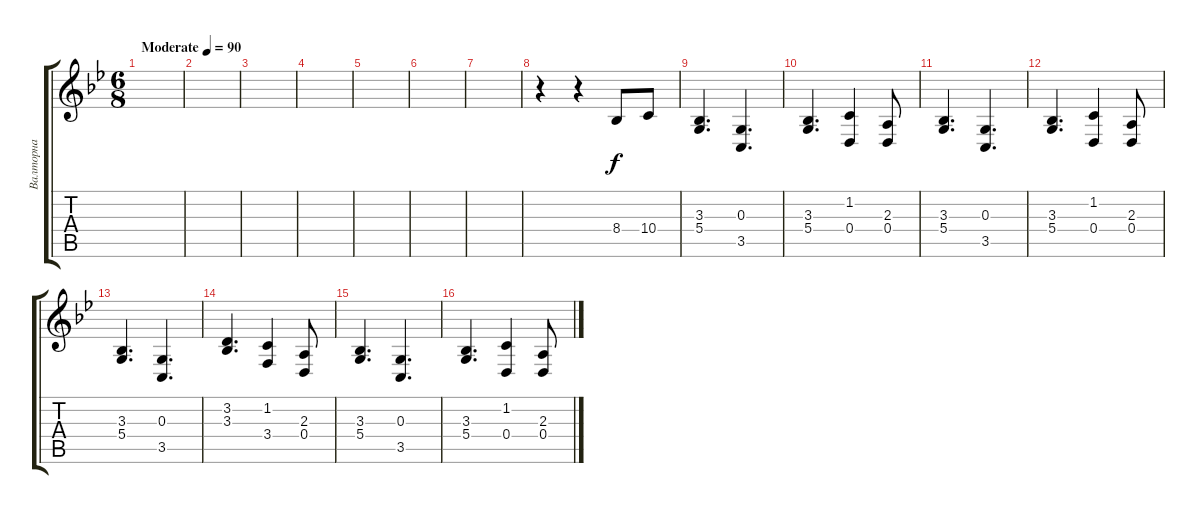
\track ("Валторна" "Валторна") {instrument frenchhorn}
\staff {score tabs}
\tuning (E4 B3 G3 D3 A2 E2) {hide}
\ts (6 8)
\tempo (90 "Moderate")
\clef g2
\ks gminor
|
|
|
|
|
|
|
r.4 r.4 8.4.8 10.4.8 |
(3.3 5.4).4{d} (0.3 3.5).4{d} |
(3.3 5.4).4{d} (1.2 0.4).4 (2.3 0.4).8 |
(3.3 5.4).4{d} (0.3 3.5).4{d} |
(3.3 5.4).4{d} (1.2 0.4).4 (2.3 0.4).8 |
(3.3 5.4).4{d} (0.3 3.5).4{d} |
(3.2 3.3).4{d} (1.2 3.4).4 (2.3 0.4).8 |
(3.3 5.4).4{d} (0.3 3.5).4{d} |
(3.3 5.4).4{d} (1.2 0.4).4 (2.3 0.4).8
